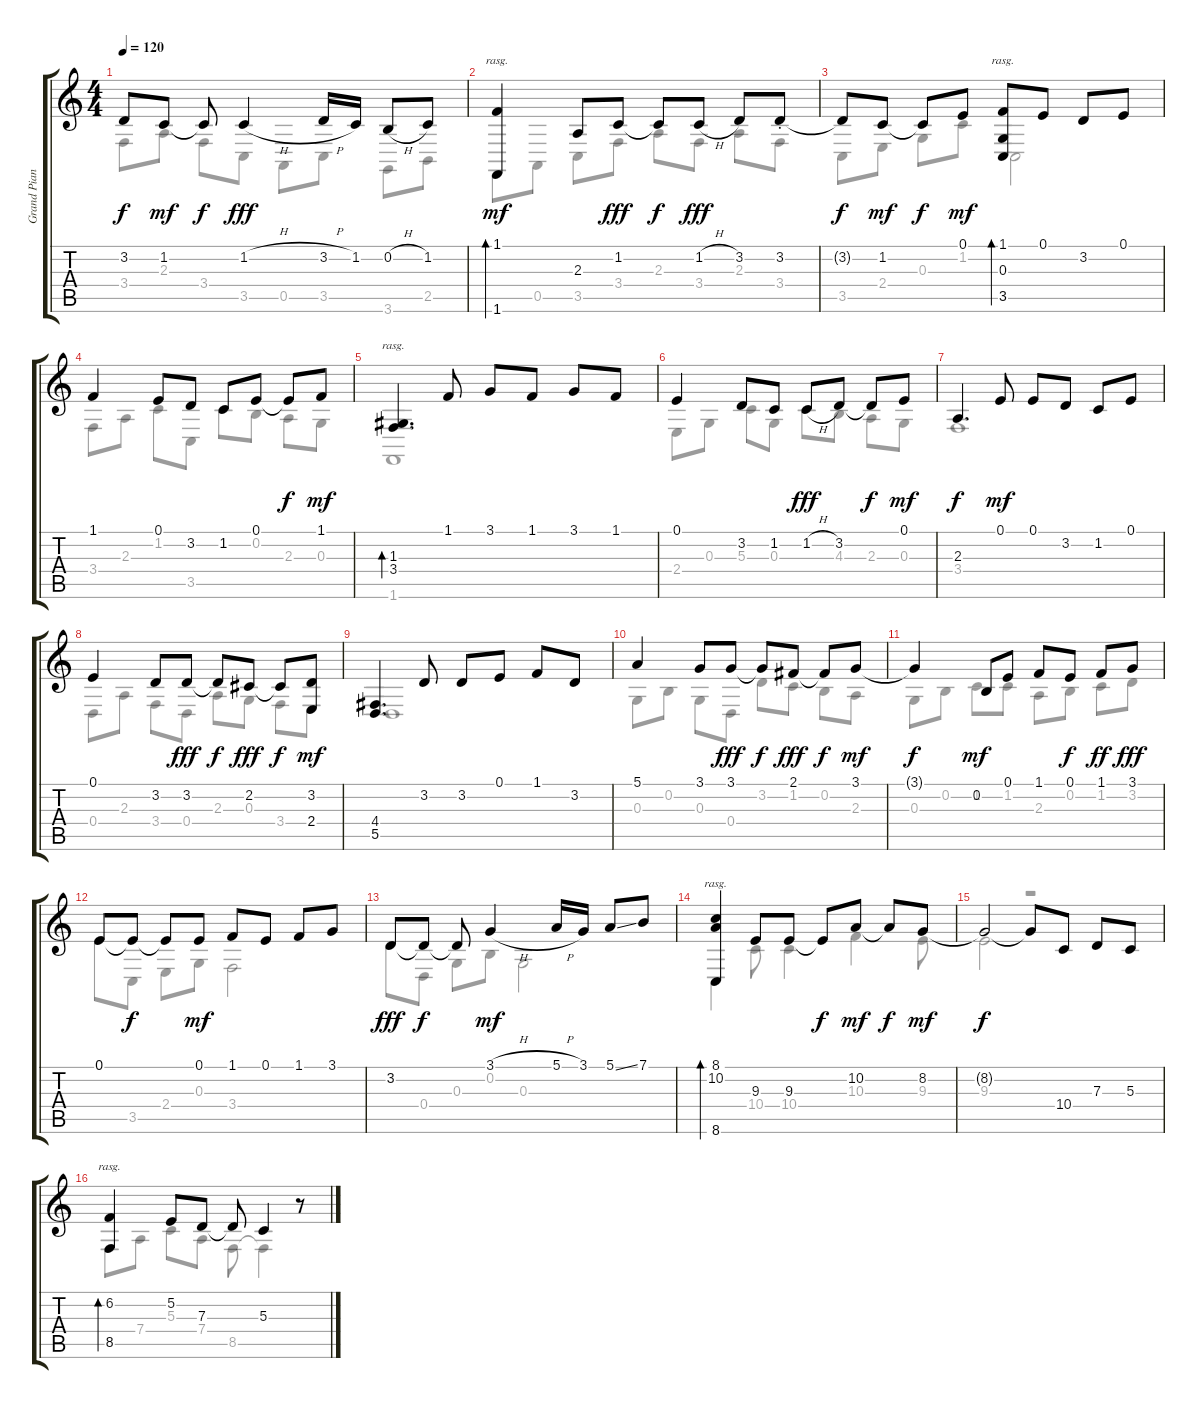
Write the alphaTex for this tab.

\track ("Grand Piano" "Grand Pian") {instrument acousticgrandpiano}
\staff {score tabs}
\tuning (E4 B3 G3 D3 A2 E2) {hide}
\voice
\ts (4 4)
\tempo 120
\clef g2
\ks c
3.2{t}.8{dy f} 1.2.8{dy mf} 1.2{t}.8{dy f} 1.2{h}.4{dy fff} 3.2{h}.16 1.2.16 0.2{h}.8 1.2.8 |
(1.1 1.6).4{bd 120 rasg ii dy mf} 2.3.8 1.2.8{dy fff} 1.2{t}.8{dy f} 1.2{h}.8{dy fff} 3.2.8 3.2{st}.8 |
3.2{t}.8{dy f} 1.2.8{dy mf} 1.2{t}.8{dy f} 0.1.8{dy mf} (1.1 0.3 3.5).8{bd 240 rasg ii} 0.1.8 3.2.8 0.1.8 |
1.1.4 0.1.8 3.2.8 1.2.8 0.1.8 0.1{t}.8{dy f} 1.1.8{dy mf} |
(1.3 3.4).4{d bd 480 rasg ii} 1.1.8 3.1.8 1.1.8 3.1.8 1.1.8 |
0.1.4 3.2.8 1.2.8 1.2{h}.8{dy fff} 3.2.8 3.2{t}.8{dy f} 0.1.8{dy mf} |
2.3.4{d dy f} 0.1.8{dy mf} 0.1.8 3.2.8 1.2.8 0.1.8 |
0.1.4 3.2.8 3.2.8{dy fff} 3.2{t}.8{dy f} 2.2.8{dy fff} 2.2{t}.8{dy f} (3.2 2.4).8{dy mf} |
(4.4 5.5).4{d} 3.2.8 3.2.8 0.1.8 1.1.8 3.2.8 |
5.1.4 3.1.8 3.1.8{dy fff} 3.1{t}.8{dy f} 2.1.8{dy fff} 2.1{t}.8{dy f} 3.1.8{dy mf} |
3.1{t}.4{dy f} 0.2.8{dy mf} 0.1.8 1.1.8 0.1.8{dy f} 1.1.8{dy ff} 3.1.8{dy fff} |
0.1.8 0.1{t}.8{dy f} 0.1{t}.8 0.1.8{dy mf} 1.1.8 0.1.8 1.1.8 3.1.8 |
3.2.8{dy fff} 3.2{t}.8{dy f} 3.2{t}.8 3.1{h}.4{dy mf} 5.1{h}.16 3.1.16 5.1{ss}.8 7.1.8 |
(8.1 10.2 8.6).4{bd 480 rasg ii} 9.3.8 9.3.8 9.3{t}.8{dy f} 10.2.8{dy mf} 10.2{t}.8{dy f} 8.2.8{dy mf} |
8.2{t}.2{dy f} 8.2{t}.8 10.4.8{volume 12} 7.3.8 5.3.8 |
(6.2 8.5).4{bd 120 rasg ii} 5.2.8 7.3.8 7.3{t}.8 5.3.4 r.8
\voice
\clef g2
\ottava regular
\simile none
\ks c
3.4.8{dy f} 2.3.8 3.4.8 3.5.8 0.5.8 3.5.8 3.6.8 2.5.8 |
1.6.8 0.5.8 3.5.8 3.4.8 2.3.8 3.4.8 2.3.8 3.4.8 |
3.5.8 2.4.8 0.3.8 1.2.8 3.5.2 |
3.4.8 2.3.8 1.2.8 3.5.8 1.2.8 0.2.8 2.3.8 0.3.8 |
1.6.1 |
2.4.8 0.3.8 5.3.8 0.3.8 1.2.8 4.3.8 2.3.8 0.3.8 |
3.4.1 |
0.4.8 2.3.8 3.4.8 0.4.8 2.3.8 0.3.8 3.4.8 2.4.8 |
5.5.1 |
0.3.8 0.2.8 0.3.8 0.4.8 3.2.8 1.2.8 0.2.8 2.3.8 |
0.3.8 0.2.8 1.2.8 1.2.8 2.3.8 0.2.8 1.2.8 3.2.8 |
0.1.8 3.5.8 2.4.8 0.3.8 3.4.2 |
3.2.8 0.4.8 0.3.8 0.2.8 0.3.2 |
8.6.4 10.4.8 10.4.4 10.3.4 9.3.8 |
9.3.2 r.2 |
8.5.8 7.4.8 5.3.8 7.4.8 8.5.8 8.5{t}.4 r.8
